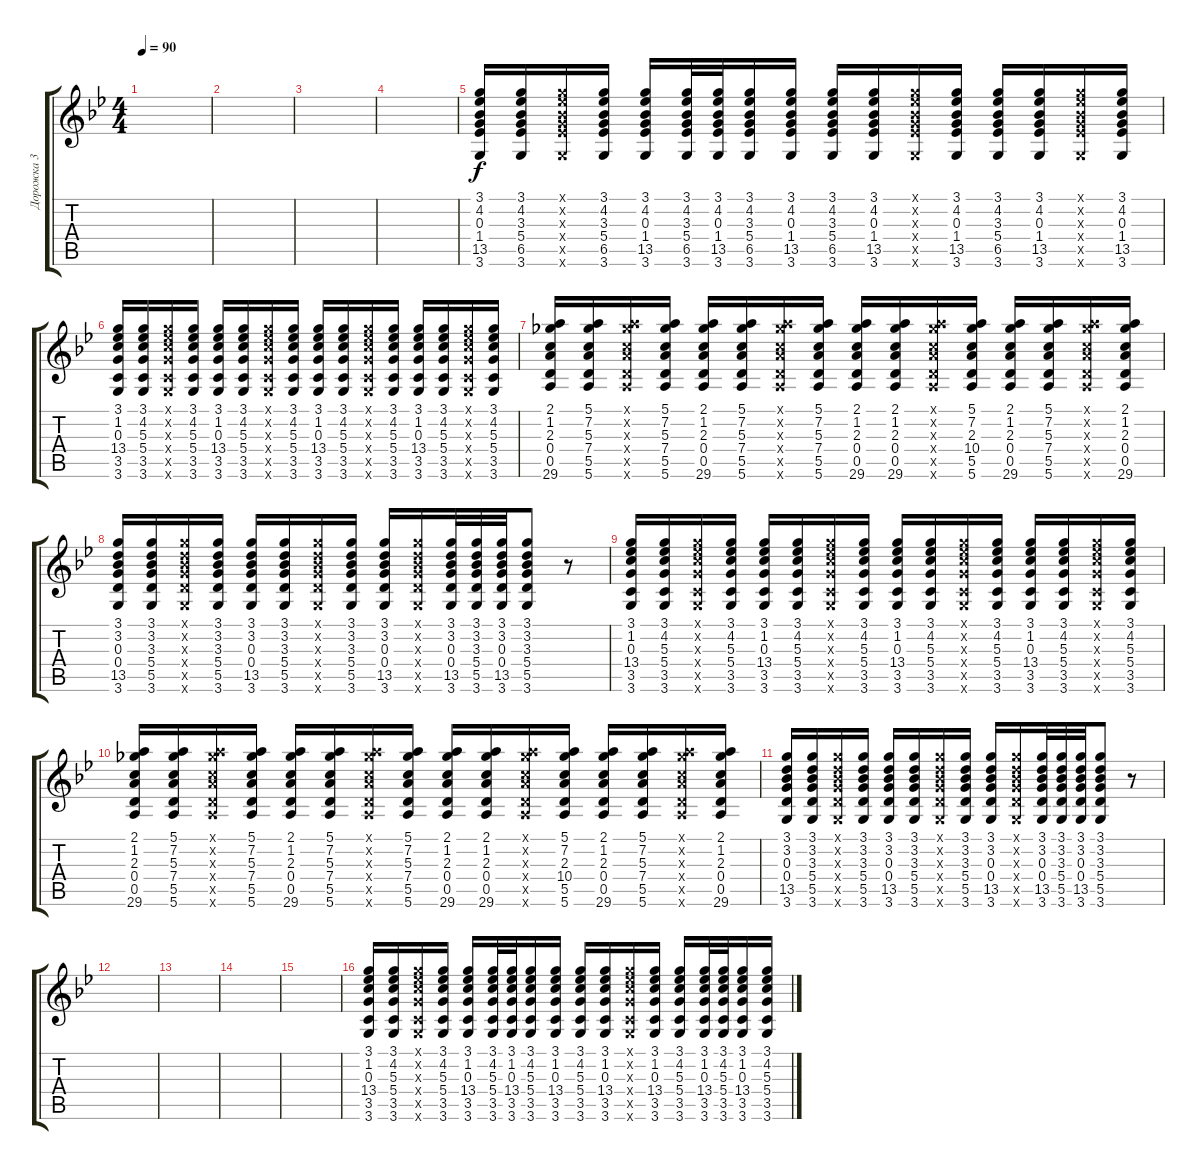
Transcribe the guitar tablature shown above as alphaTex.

\track ("Дорожка 3" "Дорожка 3") {instrument acousticguitarnylon}
\staff {score tabs}
\tuning (E4 B3 G3 D3 A2 E2) {hide}
\ts (4 4)
\tempo 90
\clef g2
\ks gminor
|
|
|
|
(3.1 4.2 0.3 1.4 13.5 3.6).16 (3.1 4.2 3.3 5.4 6.5 3.6).16 (3.1{x} 4.2{x} 0.3{x} 1.4{x} 13.5{x} 3.6{x}).16 (3.1 4.2 3.3 5.4 6.5 3.6).16 (3.1 4.2 0.3 1.4 13.5 3.6).16 (3.1 4.2 3.3 5.4 6.5 3.6).32 (3.1 4.2 0.3 1.4 13.5 3.6).32 (3.1 4.2 3.3 5.4 6.5 3.6).16 (3.1 4.2 0.3 1.4 13.5 3.6).16 (3.1 4.2 3.3 5.4 6.5 3.6).16 (3.1 4.2 0.3 1.4 13.5 3.6).16 (3.1{x} 4.2{x} 3.3{x} 5.4{x} 6.5{x} 3.6{x}).16 (3.1 4.2 0.3 1.4 13.5 3.6).16 (3.1 4.2 3.3 5.4 6.5 3.6).16 (3.1 4.2 0.3 1.4 13.5 3.6).16 (3.1{x} 4.2{x} 3.3{x} 5.4{x} 6.5{x} 3.6{x}).16 (3.1 4.2 0.3 1.4 13.5 3.6).16 |
(3.1 1.2 0.3 13.4 3.5 3.6).16 (3.1 4.2 5.3 5.4 3.5 3.6).16 (3.1{x} 1.2{x} 0.3{x} 13.4{x} 3.5{x} 3.6{x}).16 (3.1 4.2 5.3 5.4 3.5 3.6).16 (3.1 1.2 0.3 13.4 3.5 3.6).16 (3.1 4.2 5.3 5.4 3.5 3.6).16 (3.1{x} 1.2{x} 0.3{x} 13.4{x} 3.5{x} 3.6{x}).16 (3.1 4.2 5.3 5.4 3.5 3.6).16 (3.1 1.2 0.3 13.4 3.5 3.6).16 (3.1 4.2 5.3 5.4 3.5 3.6).16 (3.1{x} 1.2{x} 0.3{x} 13.4{x} 3.5{x} 3.6{x}).16 (3.1 4.2 5.3 5.4 3.5 3.6).16 (3.1 1.2 0.3 13.4 3.5 3.6).16 (3.1 4.2 5.3 5.4 3.5 3.6).16 (3.1{x} 1.2{x} 0.3{x} 13.4{x} 3.5{x} 3.6{x}).16 (3.1 4.2 5.3 5.4 3.5 3.6).16 |
(2.1 1.2 2.3 0.4 0.5 29.6).16 (5.1 7.2 5.3 7.4 5.5 5.6).16 (2.1{x} 1.2{x} 2.3{x} 0.4{x} 0.5{x} 29.6{x}).16 (5.1 7.2 5.3 7.4 5.5 5.6).16 (2.1 1.2 2.3 0.4 0.5 29.6).16 (5.1 7.2 5.3 7.4 5.5 5.6).16 (2.1{x} 1.2{x} 2.3{x} 0.4{x} 0.5{x} 29.6{x}).16 (5.1 7.2 5.3 7.4 5.5 5.6).16 (2.1 1.2 2.3 0.4 0.5 29.6).16 (2.1 1.2 2.3 0.4 0.5 29.6).16 (2.1{x} 1.2{x} 2.3{x} 0.4{x} 0.5{x} 29.6{x}).16 (5.1 7.2 2.3 10.4 5.5 5.6).16 (2.1 1.2 2.3 0.4 0.5 29.6).16 (5.1 7.2 5.3 7.4 5.5 5.6).16 (2.1{x} 1.2{x} 2.3{x} 0.4{x} 0.5{x} 29.6{x}).16 (2.1 1.2 2.3 0.4 0.5 29.6).16 |
(3.1 3.2 0.3 0.4 13.5 3.6).16 (3.1 3.2 3.3 5.4 5.5 3.6).16 (3.1{x} 3.2{x} 0.3{x} 0.4{x} 13.5{x} 3.6{x}).16 (3.1 3.2 3.3 5.4 5.5 3.6).16 (3.1 3.2 0.3 0.4 13.5 3.6).16 (3.1 3.2 3.3 5.4 5.5 3.6).16 (3.1{x} 3.2{x} 0.3{x} 0.4{x} 13.5{x} 3.6{x}).16 (3.1 3.2 3.3 5.4 5.5 3.6).16 (3.1 3.2 0.3 0.4 13.5 3.6).16 (3.1{x} 3.2{x} 3.3{x} 5.4{x} 5.5{x} 3.6{x}).16 (3.1 3.2 0.3 0.4 13.5 3.6).32 (3.1 3.2 3.3 5.4 5.5 3.6).32 (3.1 3.2 0.3 0.4 13.5 3.6).32 (3.1 3.2 3.3 5.4 5.5 3.6).8 r.8 |
(3.1 1.2 0.3 13.4 3.5 3.6).16 (3.1 4.2 5.3 5.4 3.5 3.6).16 (3.1{x} 1.2{x} 0.3{x} 13.4{x} 3.5{x} 3.6{x}).16 (3.1 4.2 5.3 5.4 3.5 3.6).16 (3.1 1.2 0.3 13.4 3.5 3.6).16 (3.1 4.2 5.3 5.4 3.5 3.6).16 (3.1{x} 1.2{x} 0.3{x} 13.4{x} 3.5{x} 3.6{x}).16 (3.1 4.2 5.3 5.4 3.5 3.6).16 (3.1 1.2 0.3 13.4 3.5 3.6).16 (3.1 4.2 5.3 5.4 3.5 3.6).16 (3.1{x} 1.2{x} 0.3{x} 13.4{x} 3.5{x} 3.6{x}).16 (3.1 4.2 5.3 5.4 3.5 3.6).16 (3.1 1.2 0.3 13.4 3.5 3.6).16 (3.1 4.2 5.3 5.4 3.5 3.6).16 (3.1{x} 1.2{x} 0.3{x} 13.4{x} 3.5{x} 3.6{x}).16 (3.1 4.2 5.3 5.4 3.5 3.6).16 |
(2.1 1.2 2.3 0.4 0.5 29.6).16 (5.1 7.2 5.3 7.4 5.5 5.6).16 (2.1{x} 1.2{x} 2.3{x} 0.4{x} 0.5{x} 29.6{x}).16 (5.1 7.2 5.3 7.4 5.5 5.6).16 (2.1 1.2 2.3 0.4 0.5 29.6).16 (5.1 7.2 5.3 7.4 5.5 5.6).16 (2.1{x} 1.2{x} 2.3{x} 0.4{x} 0.5{x} 29.6{x}).16 (5.1 7.2 5.3 7.4 5.5 5.6).16 (2.1 1.2 2.3 0.4 0.5 29.6).16 (2.1 1.2 2.3 0.4 0.5 29.6).16 (2.1{x} 1.2{x} 2.3{x} 0.4{x} 0.5{x} 29.6{x}).16 (5.1 7.2 2.3 10.4 5.5 5.6).16 (2.1 1.2 2.3 0.4 0.5 29.6).16 (5.1 7.2 5.3 7.4 5.5 5.6).16 (2.1{x} 1.2{x} 2.3{x} 0.4{x} 0.5{x} 29.6{x}).16 (2.1 1.2 2.3 0.4 0.5 29.6).16 |
(3.1 3.2 0.3 0.4 13.5 3.6).16 (3.1 3.2 3.3 5.4 5.5 3.6).16 (3.1{x} 3.2{x} 0.3{x} 0.4{x} 13.5{x} 3.6{x}).16 (3.1 3.2 3.3 5.4 5.5 3.6).16 (3.1 3.2 0.3 0.4 13.5 3.6).16 (3.1 3.2 3.3 5.4 5.5 3.6).16 (3.1{x} 3.2{x} 0.3{x} 0.4{x} 13.5{x} 3.6{x}).16 (3.1 3.2 3.3 5.4 5.5 3.6).16 (3.1 3.2 0.3 0.4 13.5 3.6).16 (3.1{x} 3.2{x} 3.3{x} 5.4{x} 5.5{x} 3.6{x}).16 (3.1 3.2 0.3 0.4 13.5 3.6).32 (3.1 3.2 3.3 5.4 5.5 3.6).32 (3.1 3.2 0.3 0.4 13.5 3.6).32 (3.1 3.2 3.3 5.4 5.5 3.6).8 r.8 |
|
|
|
|
(3.1 1.2 0.3 13.4 3.5 3.6).16 (3.1 4.2 5.3 5.4 3.5 3.6).16 (3.1{x} 1.2{x} 0.3{x} 13.4{x} 3.5{x} 3.6{x}).16 (3.1 4.2 5.3 5.4 3.5 3.6).16 (3.1 1.2 0.3 13.4 3.5 3.6).16 (3.1 4.2 5.3 5.4 3.5 3.6).32 (3.1 1.2 0.3 13.4 3.5 3.6).32 (3.1 4.2 5.3 5.4 3.5 3.6).16 (3.1 1.2 0.3 13.4 3.5 3.6).16 (3.1 4.2 5.3 5.4 3.5 3.6).16 (3.1 1.2 0.3 13.4 3.5 3.6).16 (3.1{x} 4.2{x} 5.3{x} 5.4{x} 3.5{x} 3.6{x}).16 (3.1 1.2 0.3 13.4 3.5 3.6).16 (3.1 4.2 5.3 5.4 3.5 3.6).16 (3.1 1.2 0.3 13.4 3.5 3.6).32 (3.1 4.2 5.3 5.4 3.5 3.6).32 (3.1 1.2 0.3 13.4 3.5 3.6).16 (3.1 4.2 5.3 5.4 3.5 3.6).16
